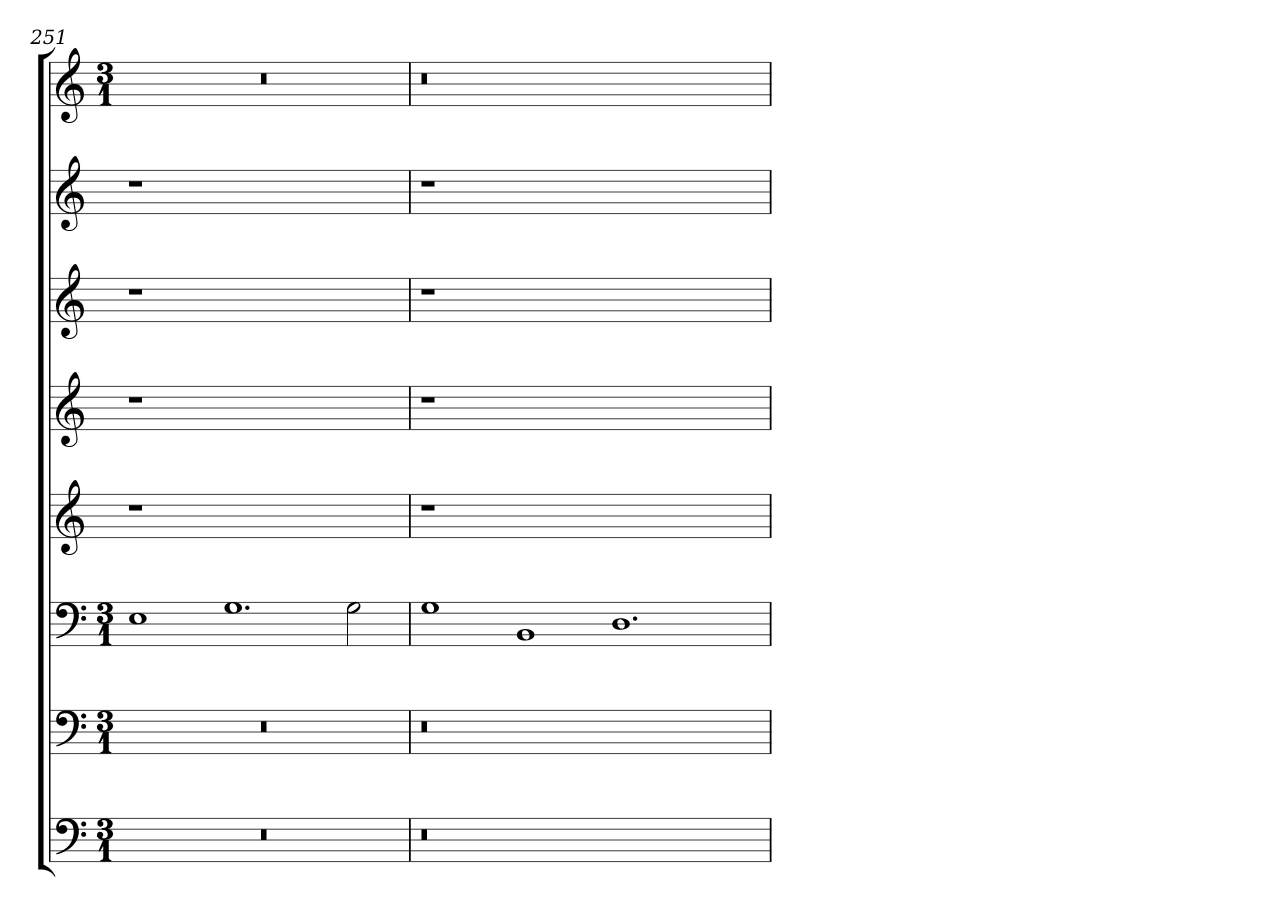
**kern	**kern	**kern	**kern	**kern	**kern	**kern	**kern
*part8	*part7	*part6	*part5	*part4	*part3	*part2	*part1
*staff8	*staff7	*staff6	*staff5	*staff4	*staff3	*staff2	*staff1
*clefF4	*clefF4	*clefF4	*clefG2	*clefG2	*clefG2	*clefG2	*clefG2
*k[]	*k[]	*k[]	*k[]	*k[]	*k[]	*k[]	*k[]
*C:	*C:	*C:	*C:	*C:	*C:	*C:	*C:
*M3/1	*M3/1	*M3/1	*	*	*	*	*M3/1
=251	=251	=251	=251	=251	=251	=251	=251
0.r	0.r	1E	1r	1r	1r	1r	0.r
.	.	1.G	0ryy	0ryy	0ryy	0ryy	.
.	.	2G\	.	.	.	.	.
=252	=252	=252	=252	=252	=252	=252	=252
0.r	0.r	1G	1r	1r	1r	1r	0.r
.	.	1BB	0ryy	0ryy	0ryy	0ryy	.
.	.	1.D	.	.	.	.	.
2ryy	2ryy	.	2ryy	2ryy	2ryy	2ryy	2ryy
=	=	=	=	=	=	=	=
*-	*-	*-	*-	*-	*-	*-	*-
